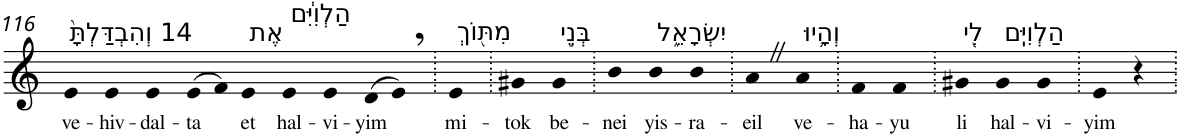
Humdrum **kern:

**kern	**text
*part1	*part1
*staff1	*staff1
*I"Piano	*
*I'Pno	*
!!LO:PB:g=z
*clefG2	*
*k[]	*
=116	=116
!LO:TX:a:t=14 וְהִבְדַּלְתָּ֙	!
!	!LO:LY:b
4e	ve-
!	!LO:LY:b
4e	-hiv-
!	!LO:LY:b
4e	-dal-
!	!LO:LY:b
(>8e	-ta
8f)	.
!LO:TX:a:t=אֶת	!
!	!LO:LY:b
4e	et
!LO:TX:a:t=הַלְוִיִּ֔ם	!
!	!LO:LY:b
4e	hal-
!	!LO:LY:b
4e	-vi-
!	!LO:LY:b
(>8d	-yim
8e,)	.
=117.	=117.
!LO:TX:a:t=מִתּ֖וֹךְ	!
!	!LO:LY:b
4e	mi-
=118.	=118.
!	!LO:LY:b
4g#X	-tok
!LO:TX:a:t=בְּנֵ֣י	!
!	!LO:LY:b
4g#	be-
=119.	=119.
!	!LO:LY:b
4b	-nei
!LO:TX:a:t=יִשְׂרָאֵ֑ל	!
!	!LO:LY:b
4b	yis-
!	!LO:LY:b
4b	-ra-
=120.	=120.
!	!LO:LY:b
4aZ	-eil
!LO:TX:a:t=וְהָ֥יוּ	!
!	!LO:LY:b
4a	ve-
=121.	=121.
!	!LO:LY:b
4f	-ha-
!	!LO:LY:b
4f	-yu
=122.	=122.
!LO:TX:a:t=לִ֖י	!
!	!LO:LY:b
4g#X	li
!LO:TX:a:t=הַלְוִיִּֽם	!
!	!LO:LY:b
4g#	hal-
!	!LO:LY:b
4g#	-vi-
=123.	=123.
!	!LO:LY:b
4e	-yim
4r	.
=.	=.
*-	*-
